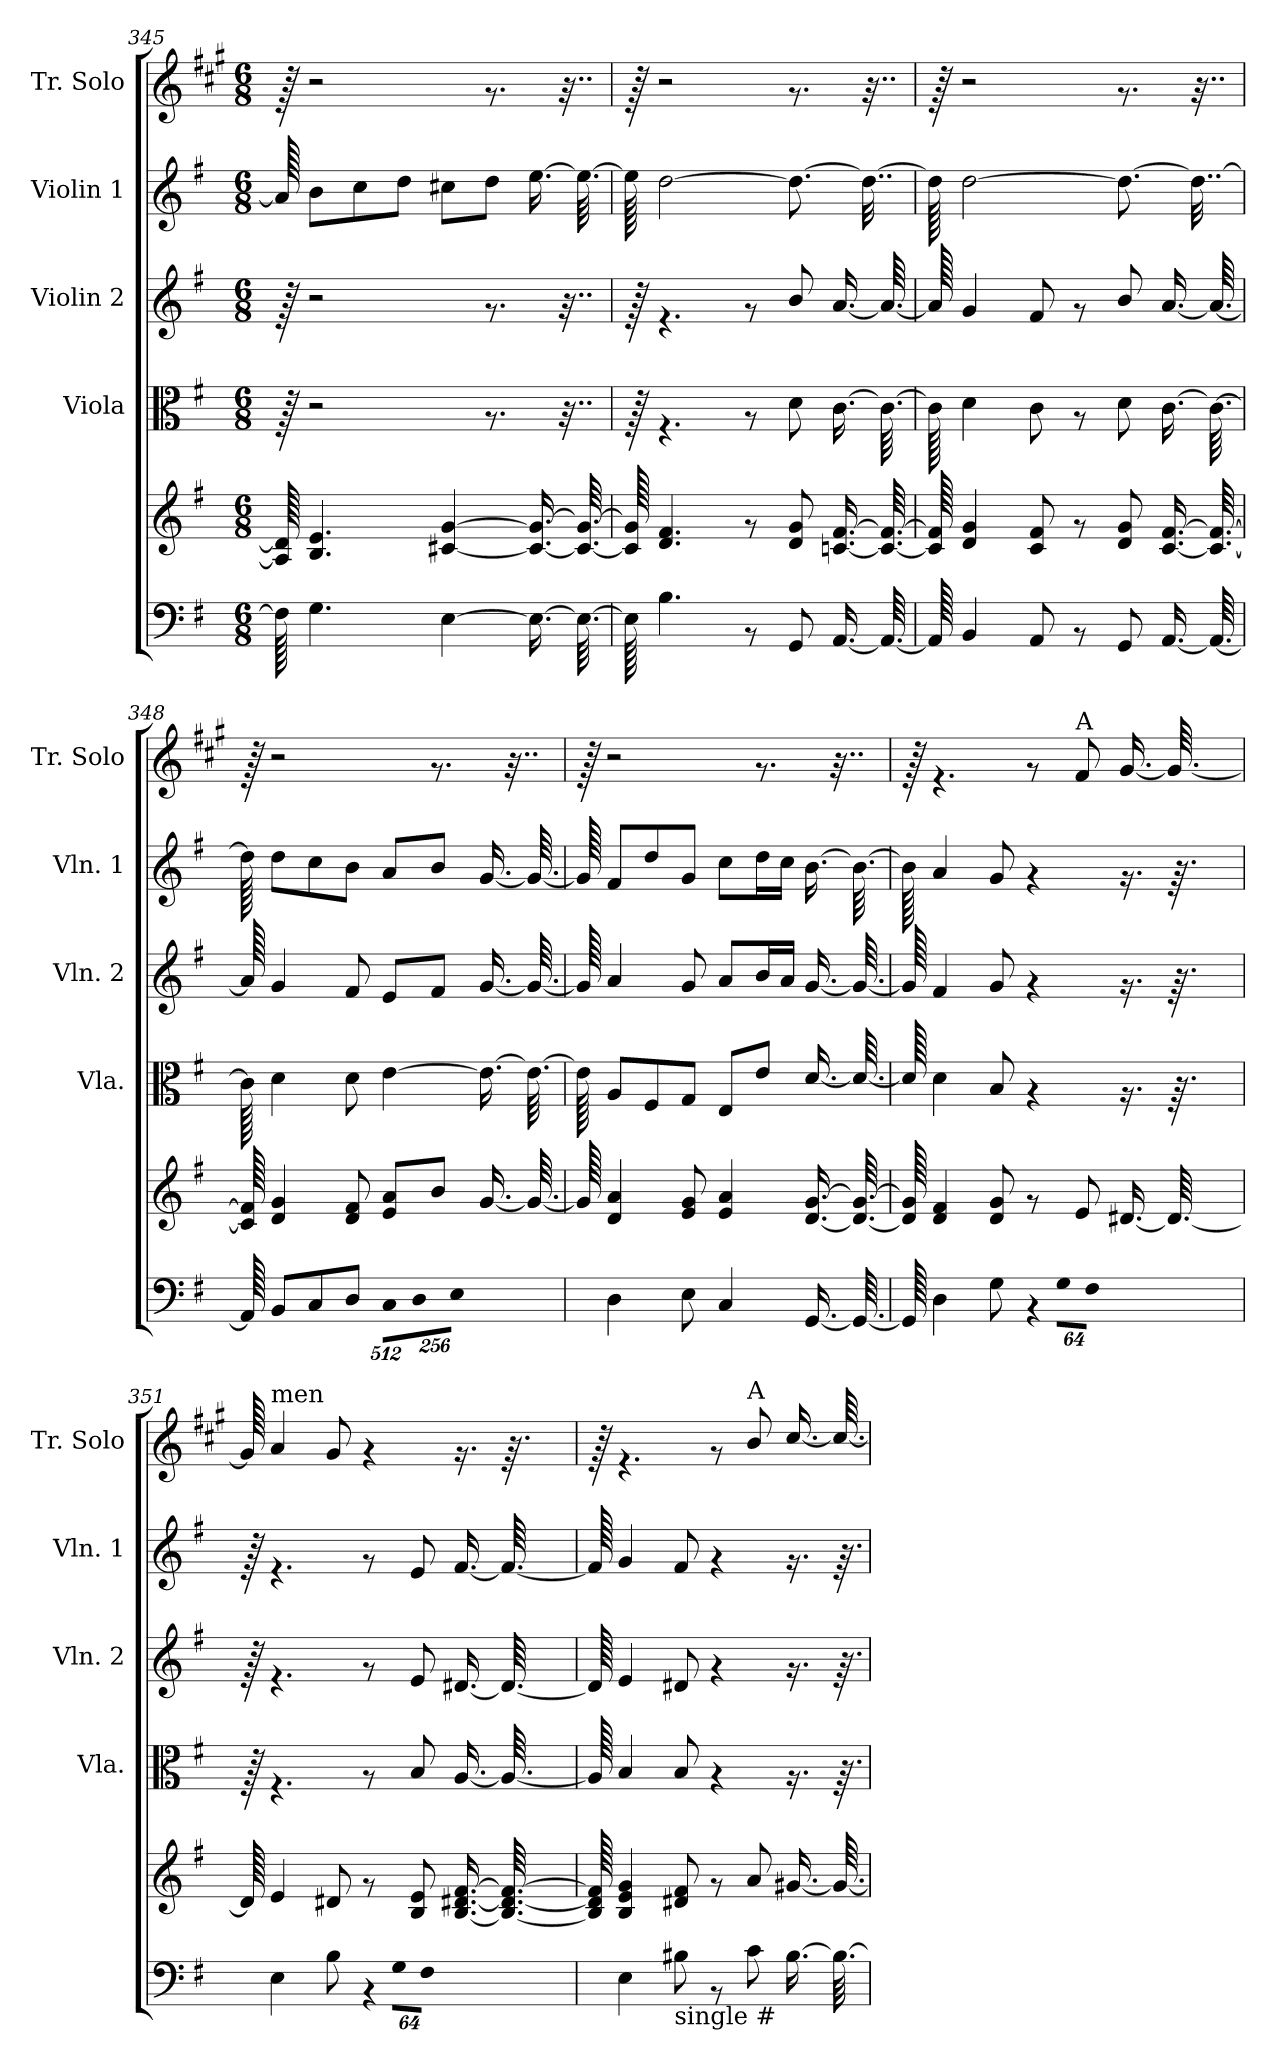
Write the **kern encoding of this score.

**kern	**kern	**kern	**kern	**kern	**kern
*part6	*part5	*part4	*part3	*part2	*part1
*staff6	*staff5	*staff4	*staff3	*staff2	*staff1
*	*	*I"Viola	*I"Violin 2	*I"Violin 1	*I"Tr. Solo
*	*	*I'Vla.	*I'Vln. 2	*I'Vln. 1	*I'Tr. Solo
*clefF4	*clefG2	*clefC3	*clefG2	*clefG2	*clefG2
*	*	*	*	*	*ITrd1c2
*k[f#]	*k[f#]	*k[f#]	*k[f#]	*k[f#]	*k[f#]
*G:	*G:	*G:	*G:	*G:	*G:
*M6/8	*M6/8	*M6/8	*M6/8	*M6/8	*M6/8
=345	=345	=345	=345	=345	=345
128F#\]	128A/] 128d/]	128rG	128rf	128a/]	128rf
4.G\	4.B/ 4.e/	2r	2r	8b\L	2r
.	.	.	.	8cc\	.
.	.	.	.	8dd\J	.
[>4E\	[<4c#X/ [<4g/	.	.	8cc#X\L	.
.	.	8.rG	8.rf	8dd\J	8.rf
16.E\_	16.c#/_ 16.g/_	.	.	[>16.ee\	.
.	.	32..rG	32..rf	.	32..rf
64.E\_	64.c#/_ 64.g/_	.	.	64.ee\_	.
=346	=346	=346	=346	=346	=346
128E\]	128c#/] 128g/]	128rG	128rf	128ee\]	128rf
4.B\	4.d/ 4.f#/	4.rG	4.rf	[>2dd\	2r
8rAA	8rf	8rG	8rf	.	.
8GG/	8d/ 8g/	8d\	8b/	8.dd\_	8.rf
[<16.AA/	[<16.c/ [<16.f#/	[>16.c\	[<16.a/	.	.
.	.	.	.	32..dd\_	32..rf
64.AA/_	64.c/_ 64.f#/_	64.c\_	64.a/_	.	.
=347	=347	=347	=347	=347	=347
128AA/]	128c/] 128f#/]	128c\]	128a/]	128dd\]	128rf
4BB/	4d/ 4g/	4d\	4g/	[>2dd\	2r
8AA/	8c/ 8f#/	8c\	8f#/	.	.
8rAA	8rf	8rG	8rf	.	.
8GG/	8d/ 8g/	8d\	8b/	8.dd\_	8.rf
[<16.AA/	[<16.c/ [<16.f#/	[>16.c\	[<16.a/	.	.
.	.	.	.	32..dd\_	32..rf
64.AA/_	64.c/_ 64.f#/_	64.c\_	64.a/_	.	.
=348	=348	=348	=348	=348	=348
128AA/]	128c/] 128f#/]	128c\]	128a/]	128dd\]	128rf
8BB/L	4d/ 4g/	4d\	4g/	8dd\L	2r
8C/	.	.	.	8cc\	.
8D/J	8d/ 8f#/	8d\	8f#/	8b\J	.
*Xbrackettup	*	*	*	*	*
!LO:N:vis=8	!	!	!	!	!
4096%341C\L	8e/ 8a/L	[>4e\	8e/L	8a/L	.
!LO:N:vis=8	!	!	!	!	!
2048%171D\	.	.	.	.	.
.	8b/J	.	8f#/J	8b/J	8.rf
!LO:N:vis=8	!	!	!	!	!
4096%341E\J	.	.	.	.	.
16...ryy	[<16.g/	16.e\_	[<16.g/	[<16.g/	.
.	.	.	.	.	32..rf
.	64.g/_	64.e\_	64.g/_	64.g/_	.
!!LO:LB:g=z
=349	=349	=349	=349	=349	=349
128ryy	128g/]	128e\]	128g/]	128g/]	128rf
4D\	4d/ 4a/	8A/L	4a/	8f#/L	2r
.	.	8F#/	.	8dd/	.
8E\	8e/ 8g/	8G/J	8g/	8g/J	.
4C/	4e/ 4a/	8E/L	8a/L	8cc\L	.
.	.	8e/J	16b/L	16dd\L	8.rf
.	.	.	16a/JJ	16cc\JJ	.
[<16.GG/	[<16.d/ [<16.g/	[<16.d/	[<16.g/	[>16.b\	.
.	.	.	.	.	32..rf
64.GG/_	64.d/_ 64.g/_	64.d/_	64.g/_	64.b\_	.
=350	=350	=350	=350	=350	=350
128GG/]	128d/] 128g/]	128d/]	128g/]	128b\]	128rf
4D\	4d/ 4f#/	4d\	4f#/	4a/	4.rf
8G\	8d/ 8g/	8B/	8g/	8g/	.
*Xtuplet	*	*	*	*	*
!LO:N:vis=8	!	!	!	!	!
4096%341rAA	8rf	4rG	4rf	4rf	8rf
*tuplet	*	*	*	*	*
!LO:N:vis=8	!	!	!	!	!
1024%57G\L	.	.	.	.	.
!	!	!	!	!	!LO:TX:a:t=A
.	8e/	.	.	.	8e/
!LO:N:vis=8	!	!	!	!	!
4096%227F#\J	.	.	.	.	.
8ryy	.	.	.	.	.
.	[<16.d#X/	16.rG	16.rf	16.rf	[<16.f#/
32ryy	.	.	.	.	.
.	64.d#/_	64.rG	64.rf	64.rf	64.f#/_
64ryy	.	.	.	.	.
1024ryy	.	.	.	.	.
=351	=351	=351	=351	=351	=351
128ryy	128d#/]	128rG	128rf	128rf	128f#/]
!	!	!	!	!	!LO:TX:a:t=men
4E\	4e/	4.rG	4.rf	4.rf	4g/
8B\	8d#X/	.	.	.	8f#/
*Xtuplet	*	*	*	*	*
!LO:N:vis=8	!	!	!	!	!
4096%341rAA	8rf	8rG	8rf	8rf	4rf
*tuplet	*	*	*	*	*
!LO:N:vis=8	!	!	!	!	!
1024%57G\L	.	.	.	.	.
.	8B/ 8e/	8B/	8e/	8e/	.
!LO:N:vis=8	!	!	!	!	!
4096%227F#\J	.	.	.	.	.
8ryy	.	.	.	.	.
.	[<16.B/ [<16.d#X/ [<16.f#/	[<16.A/	[<16.d#X/	[<16.f#/	16.rf
32ryy	.	.	.	.	.
.	64.B/_ 64.d#/_ 64.f#/_	64.A/_	64.d#/_	64.f#/_	64.rf
64ryy	.	.	.	.	.
1024ryy	.	.	.	.	.
=352	=352	=352	=352	=352	=352
128ryy	128B/] 128d#/] 128f#/]	128A/]	128d#/]	128f#/]	128rf
4E\	4B/ 4e/ 4g/	4B/	4e/	4g/	4.rf
!LO:TX:b:t=single #	!	!	!	!	!
8B#\	8d#X/ 8f#/	8B/	8d#X/	8f#/	.
8rAA	8rf	4rG	4rf	4rf	8rf
!	!	!	!	!	!LO:TX:a:t=A
8c\	8a/	.	.	.	8a/
[>16.B#\	[<16.g#X/	16.rG	16.rf	16.rf	[<16.b/
64.B#\_	64.g#/_	64.rG	64.rf	64.rf	64.b/_
=	=	=	=	=	=
*-	*-	*-	*-	*-	*-
